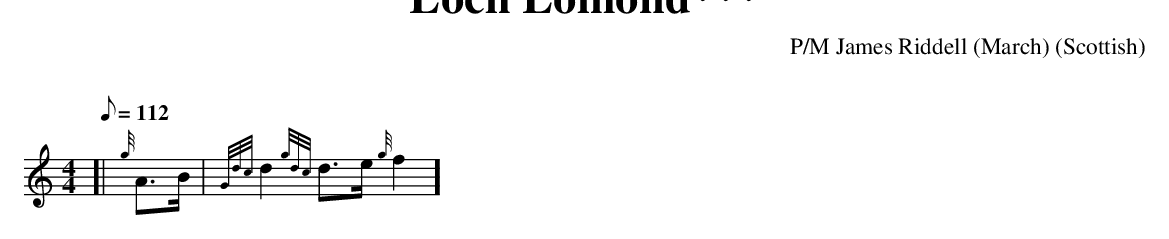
X:1
T: Loch Lomond***
C: P/M James Riddell (March)
O: Scottish
M:4/4
Q:112
L:1/8
K:HP
[| {g}A>B|
\
{Gdc}d2 {gdc}d>e {g}f2]
